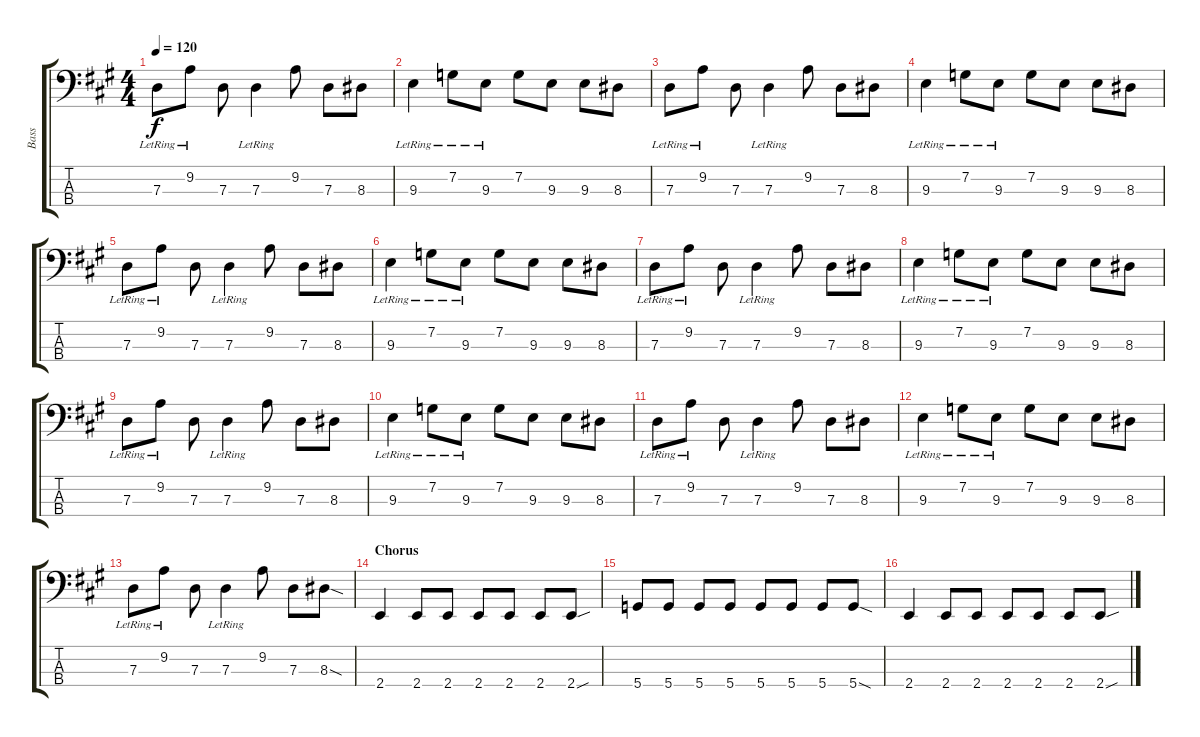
\track ("Bass" "Bass") {instrument electricbassfinger}
\staff {score tabs}
\tuning (F2 C2 G1 D1) {hide}
\ts (4 4)
\tempo 120
\clef f4
\ks a
7.3{lr}.8{dy f} 9.2{lr}.8 7.3.8 7.3{lr}.4 9.2.8 7.3.8 8.3.8 |
9.3{lr}.4 7.2{lr}.8 9.3{lr}.8 7.2.8 9.3.8 9.3.8 8.3.8 |
7.3{lr}.8 9.2{lr}.8 7.3.8 7.3{lr}.4 9.2.8 7.3.8 8.3.8 |
9.3{lr}.4 7.2{lr}.8 9.3{lr}.8 7.2.8 9.3.8 9.3.8 8.3.8 |
7.3{lr}.8 9.2{lr}.8 7.3.8 7.3{lr}.4 9.2.8 7.3.8 8.3.8 |
9.3{lr}.4 7.2{lr}.8 9.3{lr}.8 7.2.8 9.3.8 9.3.8 8.3.8 |
7.3{lr}.8 9.2{lr}.8 7.3.8 7.3{lr}.4 9.2.8 7.3.8 8.3.8 |
9.3{lr}.4 7.2{lr}.8 9.3{lr}.8 7.2.8 9.3.8 9.3.8 8.3.8 |
7.3{lr}.8 9.2{lr}.8 7.3.8 7.3{lr}.4 9.2.8 7.3.8 8.3.8 |
9.3{lr}.4 7.2{lr}.8 9.3{lr}.8 7.2.8 9.3.8 9.3.8 8.3.8 |
7.3{lr}.8 9.2{lr}.8 7.3.8 7.3{lr}.4 9.2.8 7.3.8 8.3.8 |
9.3{lr}.4 7.2{lr}.8 9.3{lr}.8 7.2.8 9.3.8 9.3.8 8.3.8 |
7.3{lr}.8 9.2{lr}.8 7.3.8 7.3{lr}.4 9.2.8 7.3.8 8.3{sod}.8 |
\section ("" "Chorus")
2.4.4 2.4.8 2.4.8 2.4.8 2.4.8 2.4.8 2.4{sou}.8 |
5.4.8 5.4.8 5.4.8 5.4.8 5.4.8 5.4.8 5.4.8 5.4{sod}.8 |
2.4.4 2.4.8 2.4.8 2.4.8 2.4.8 2.4.8 2.4{sou}.8
